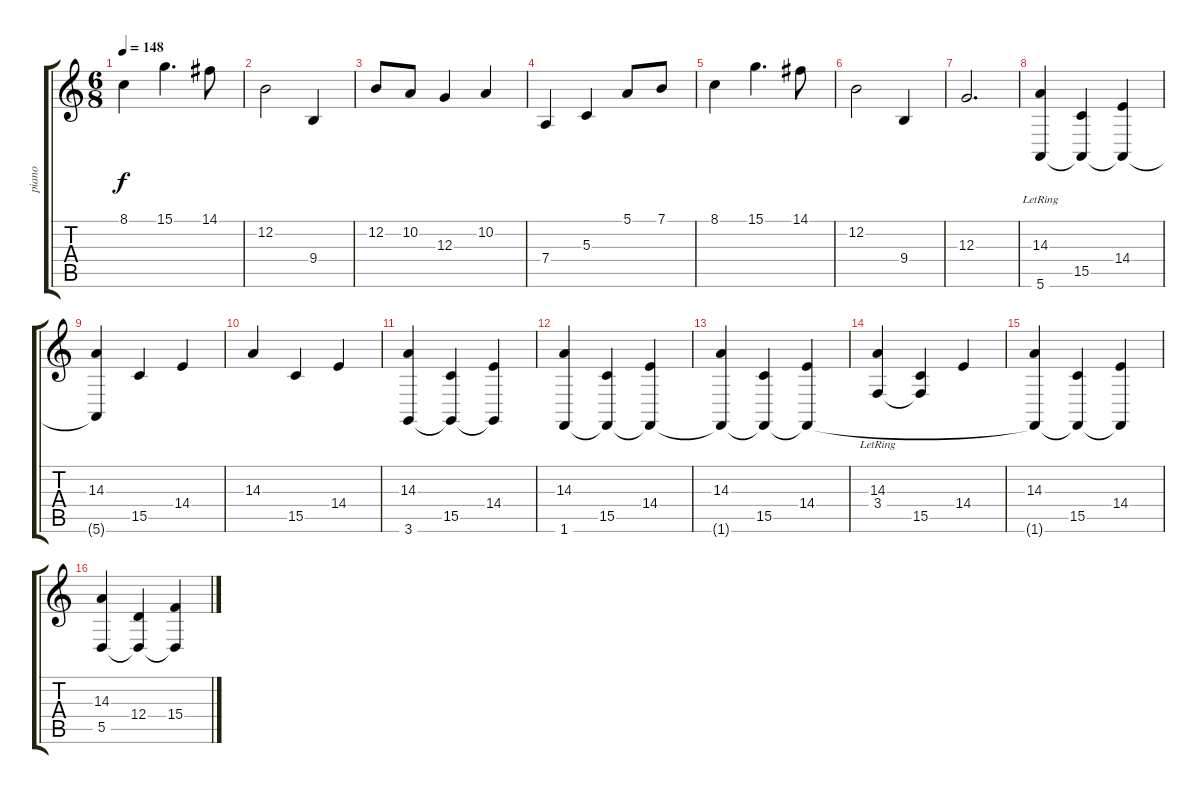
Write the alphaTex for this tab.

\track ("piano" "piano") {instrument acousticgrandpiano}
\staff {score tabs}
\tuning (E4 B3 G3 D3 A2 E2) {hide}
\ts (6 8)
\tempo 148
\clef g2
\ks c
8.1.4{dy f} 15.1.4{d} 14.1.8 |
12.2.2 9.4.4 |
12.2.8 10.2.8 12.3.4 10.2.4 |
7.4.4 5.3.4 5.1.8 7.1.8 |
8.1.4 15.1.4{d} 14.1.8 |
12.2.2 9.4.4 |
12.3.2{d} |
(14.3 5.6{lr}).4 (15.5 5.6{t}).4 (14.4 5.6{t}).4 |
(14.3 5.6{t}).4 15.5.4 14.4.4 |
14.3.4 15.5.4 14.4.4 |
(14.3 3.6).4 (15.5 3.6{t}).4 (14.4 3.6{t}).4 |
(14.3 1.6).4 (15.5 1.6{t}).4 (14.4 1.6{t}).4 |
(14.3 1.6{t}).4 (15.5 1.6{t}).4 (14.4 1.6{t}).4 |
(14.3 3.4{lr}).4 (3.4{t} 15.5).4 14.4.4 |
(14.3 1.6{t}).4 (15.5 1.6{t}).4 (14.4 1.6{t}).4 |
(14.3 5.5).4 (12.4 5.5{t}).4 (15.4 5.5{t}).4
